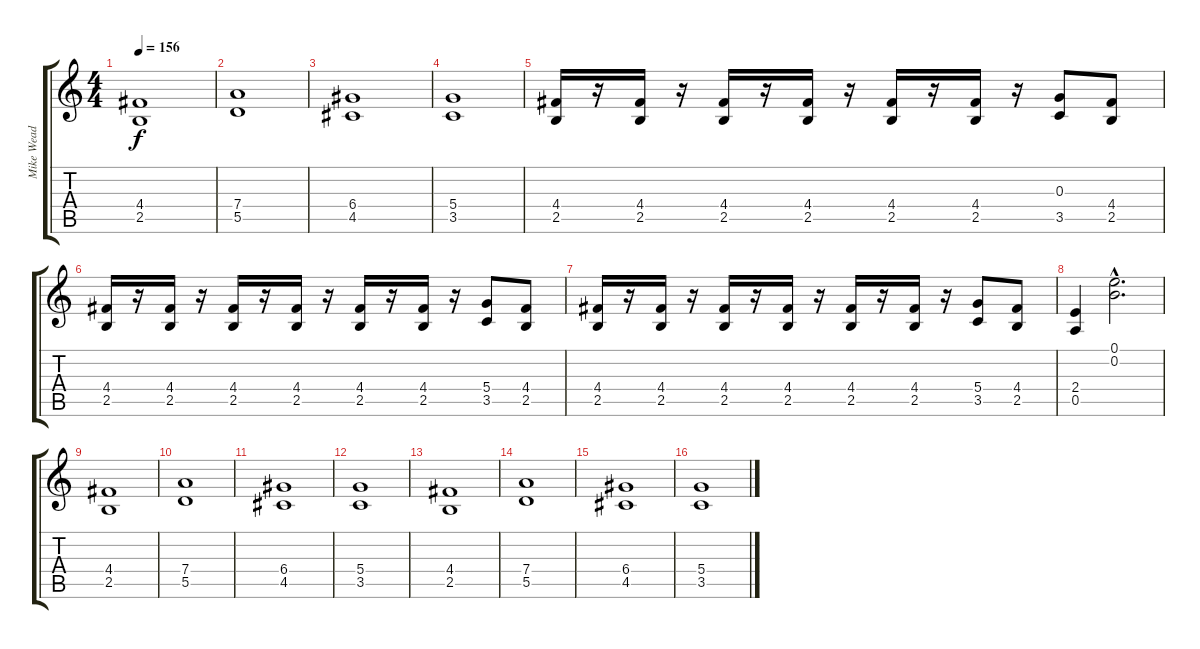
\track ("Mike Wead" "Mike Wead") {instrument distortionguitar}
\staff {score tabs}
\tuning (E4 B3 G3 D3 A2 E2) {hide}
\ts (4 4)
\tempo 156
\clef g2
\ks c
(4.4 2.5).1{dy f} |
(7.4 5.5).1 |
(6.4 4.5).1 |
(5.4 3.5).1 |
(4.4 2.5).16 r.16 (4.4 2.5).16 r.16 (4.4 2.5).16 r.16 (4.4 2.5).16 r.16 (4.4 2.5).16 r.16 (4.4 2.5).16 r.16 (0.3 3.5).8 (4.4 2.5).8 |
(4.4 2.5).16 r.16 (4.4 2.5).16 r.16 (4.4 2.5).16 r.16 (4.4 2.5).16 r.16 (4.4 2.5).16 r.16 (4.4 2.5).16 r.16 (5.4 3.5).8 (4.4 2.5).8 |
(4.4 2.5).16 r.16 (4.4 2.5).16 r.16 (4.4 2.5).16 r.16 (4.4 2.5).16 r.16 (4.4 2.5).16 r.16 (4.4 2.5).16 r.16 (5.4 3.5).8 (4.4 2.5).8 |
(2.4 0.5).4 (0.1{hac} 0.2{hac}).2{d} |
(4.4 2.5).1 |
(7.4 5.5).1 |
(6.4 4.5).1 |
(5.4 3.5).1 |
(4.4 2.5).1 |
(7.4 5.5).1 |
(6.4 4.5).1 |
(5.4 3.5).1
